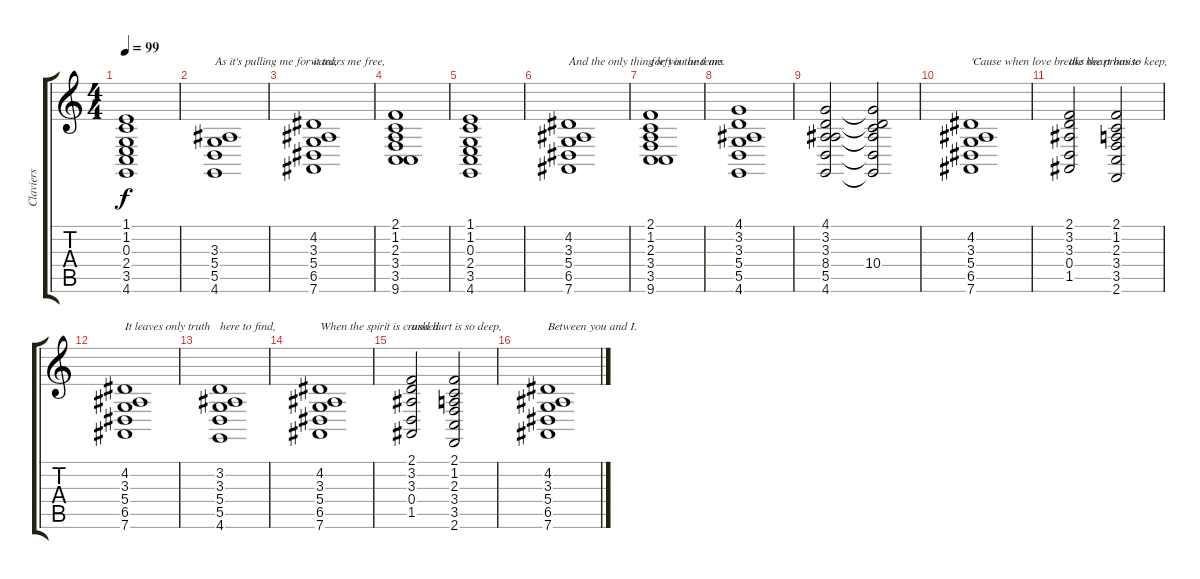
\track ("Claviers" "Claviers") {instrument synthstrings2}
\staff {score tabs}
\tuning (Eb4 B3 G3 D3 A2 Eb2) {hide}
\ts (4 4)
\tempo 99
\clef g2
\ks c
(1.1 1.2 0.3 2.4 3.5 4.6).1{dy f} |
(3.3 5.4 5.5 4.6).1{txt "As it's pulling me forward,"} |
(4.2 3.3 5.4 6.5 7.6).1{txt "it tears me free,"} |
(2.1 1.2 2.3 3.4 3.5 9.6).1 |
(1.1 1.2 0.3 2.4 3.5 4.6).1 |
(4.2 3.3 5.4 6.5 7.6).1{txt "And the only thing left is the tears"} |
(2.1 1.2 2.3 3.4 3.5 9.6).1{txt "for you and me."} |
(4.1 3.2 3.3 5.4 5.5 4.6).1 |
(4.1 3.2 3.3 8.4 5.5 4.6).2 (4.1{t} 3.2{t} 3.3{t} 10.4 5.5{t} 4.6{t}).2 |
(4.2 3.3 5.4 6.5 7.6).1{txt "'Cause when love breaks the promise "} |
(2.1 3.2 3.3 0.4 1.5).2{txt "the heart has to keep,"} (2.1 1.2 2.3 3.4 3.5 2.6).2 |
(4.2 3.3 5.4 6.5 7.6).1{txt "It leaves only truth"} |
(3.2 3.3 5.4 5.5 4.6).1{txt "here to find,"} |
(4.2 3.3 5.4 6.5 7.6).1{txt "When the spirit is crushed"} |
(2.1 3.2 3.3 0.4 1.5).2{txt "and hurt is so deep,"} (2.1 1.2 2.3 3.4 3.5 2.6).2 |
(4.2 3.3 5.4 6.5 7.6).1{txt "Between you and I."}
